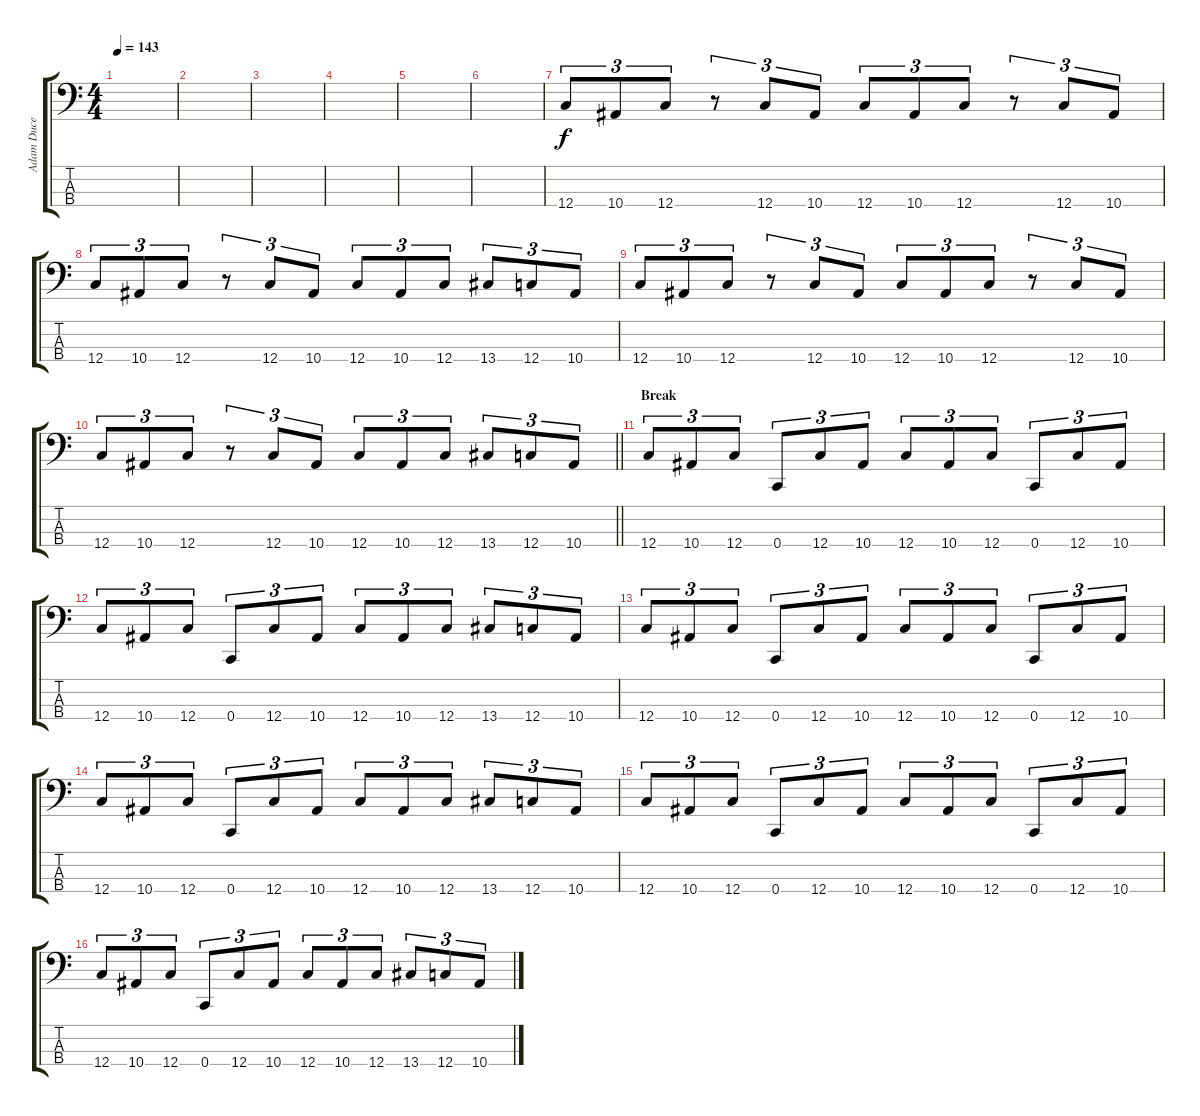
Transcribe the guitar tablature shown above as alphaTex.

\track ("Adam Duce" "Adam Duce") {instrument electricbasspick}
\staff {score tabs}
\tuning (F2 C2 G1 C1) {hide}
\ts (4 4)
\tempo 143
\clef f4
\ks c
|
|
|
|
|
|
12.4.8{tu (3 2)} 10.4.8{tu (3 2)} 12.4.8{tu (3 2)} r.8{tu (3 2)} 12.4.8{tu (3 2)} 10.4.8{tu (3 2)} 12.4.8{tu (3 2)} 10.4.8{tu (3 2)} 12.4.8{tu (3 2)} r.8{tu (3 2)} 12.4.8{tu (3 2)} 10.4.8{tu (3 2)} |
12.4.8{tu (3 2)} 10.4.8{tu (3 2)} 12.4.8{tu (3 2)} r.8{tu (3 2)} 12.4.8{tu (3 2)} 10.4.8{tu (3 2)} 12.4.8{tu (3 2)} 10.4.8{tu (3 2)} 12.4.8{tu (3 2)} 13.4.8{tu (3 2)} 12.4.8{tu (3 2)} 10.4.8{tu (3 2)} |
12.4.8{tu (3 2)} 10.4.8{tu (3 2)} 12.4.8{tu (3 2)} r.8{tu (3 2)} 12.4.8{tu (3 2)} 10.4.8{tu (3 2)} 12.4.8{tu (3 2)} 10.4.8{tu (3 2)} 12.4.8{tu (3 2)} r.8{tu (3 2)} 12.4.8{tu (3 2)} 10.4.8{tu (3 2)} |
\barLineRight lightlight
12.4.8{tu (3 2)} 10.4.8{tu (3 2)} 12.4.8{tu (3 2)} r.8{tu (3 2)} 12.4.8{tu (3 2)} 10.4.8{tu (3 2)} 12.4.8{tu (3 2)} 10.4.8{tu (3 2)} 12.4.8{tu (3 2)} 13.4.8{tu (3 2)} 12.4.8{tu (3 2)} 10.4.8{tu (3 2)} |
\section ("" "Break")
12.4.8{tu (3 2)} 10.4.8{tu (3 2)} 12.4.8{tu (3 2)} 0.4.8{tu (3 2)} 12.4.8{tu (3 2)} 10.4.8{tu (3 2)} 12.4.8{tu (3 2)} 10.4.8{tu (3 2)} 12.4.8{tu (3 2)} 0.4.8{tu (3 2)} 12.4.8{tu (3 2)} 10.4.8{tu (3 2)} |
12.4.8{tu (3 2)} 10.4.8{tu (3 2)} 12.4.8{tu (3 2)} 0.4.8{tu (3 2)} 12.4.8{tu (3 2)} 10.4.8{tu (3 2)} 12.4.8{tu (3 2)} 10.4.8{tu (3 2)} 12.4.8{tu (3 2)} 13.4.8{tu (3 2)} 12.4.8{tu (3 2)} 10.4.8{tu (3 2)} |
12.4.8{tu (3 2)} 10.4.8{tu (3 2)} 12.4.8{tu (3 2)} 0.4.8{tu (3 2)} 12.4.8{tu (3 2)} 10.4.8{tu (3 2)} 12.4.8{tu (3 2)} 10.4.8{tu (3 2)} 12.4.8{tu (3 2)} 0.4.8{tu (3 2)} 12.4.8{tu (3 2)} 10.4.8{tu (3 2)} |
12.4.8{tu (3 2)} 10.4.8{tu (3 2)} 12.4.8{tu (3 2)} 0.4.8{tu (3 2)} 12.4.8{tu (3 2)} 10.4.8{tu (3 2)} 12.4.8{tu (3 2)} 10.4.8{tu (3 2)} 12.4.8{tu (3 2)} 13.4.8{tu (3 2)} 12.4.8{tu (3 2)} 10.4.8{tu (3 2)} |
12.4.8{tu (3 2)} 10.4.8{tu (3 2)} 12.4.8{tu (3 2)} 0.4.8{tu (3 2)} 12.4.8{tu (3 2)} 10.4.8{tu (3 2)} 12.4.8{tu (3 2)} 10.4.8{tu (3 2)} 12.4.8{tu (3 2)} 0.4.8{tu (3 2)} 12.4.8{tu (3 2)} 10.4.8{tu (3 2)} |
12.4.8{tu (3 2)} 10.4.8{tu (3 2)} 12.4.8{tu (3 2)} 0.4.8{tu (3 2)} 12.4.8{tu (3 2)} 10.4.8{tu (3 2)} 12.4.8{tu (3 2)} 10.4.8{tu (3 2)} 12.4.8{tu (3 2)} 13.4.8{tu (3 2)} 12.4.8{tu (3 2)} 10.4.8{tu (3 2)}
